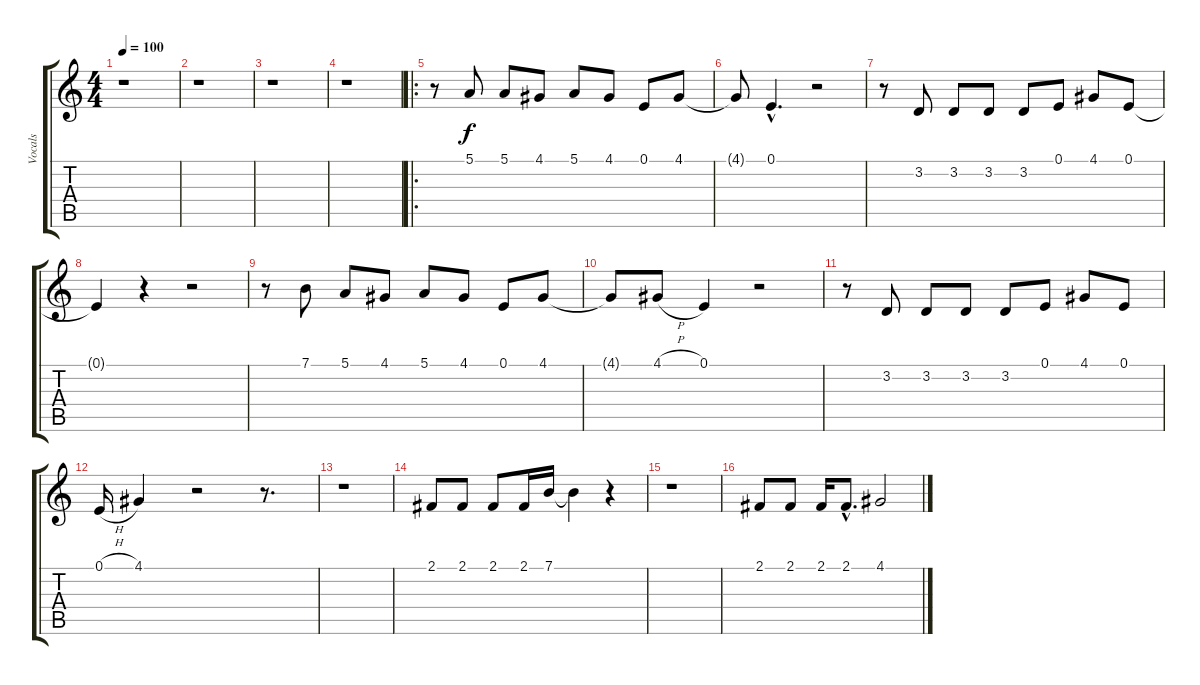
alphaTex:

\track ("Vocals" "Vocals") {instrument synthvoice}
\staff {score tabs}
\tuning (E4 B3 G3 D3 A2 E2) {hide}
\ts (4 4)
\tempo 100
\clef g2
\ks c
r.1{dy f instrument synthvoice} |
r.1 |
r.1 |
r.1 |
\ro
r.8 5.1.8 5.1.8 4.1.8 5.1.8 4.1.8 0.1.8 4.1.8 |
4.1{t}.8 0.1{hac}.4{d} r.2 |
r.8 3.2.8 3.2.8 3.2.8 3.2.8 0.1.8 4.1.8 0.1.8 |
0.1{t}.4 r.4 r.2 |
r.8 7.1.8 5.1.8 4.1.8 5.1.8 4.1.8 0.1.8 4.1.8 |
4.1{t}.8 4.1{h}.8 0.1.4 r.2 |
r.8 3.2.8 3.2.8 3.2.8 3.2.8 0.1.8 4.1.8 0.1.8 |
0.1{h}.16 4.1.4 r.2 r.8{d} |
r.1 |
2.1.8 2.1.8 2.1.8 2.1.16 7.1.16 7.1{t}.4 r.4 |
r.1 |
2.1.8 2.1.8 2.1.16 2.1{hac}.8{d} 4.1.2
